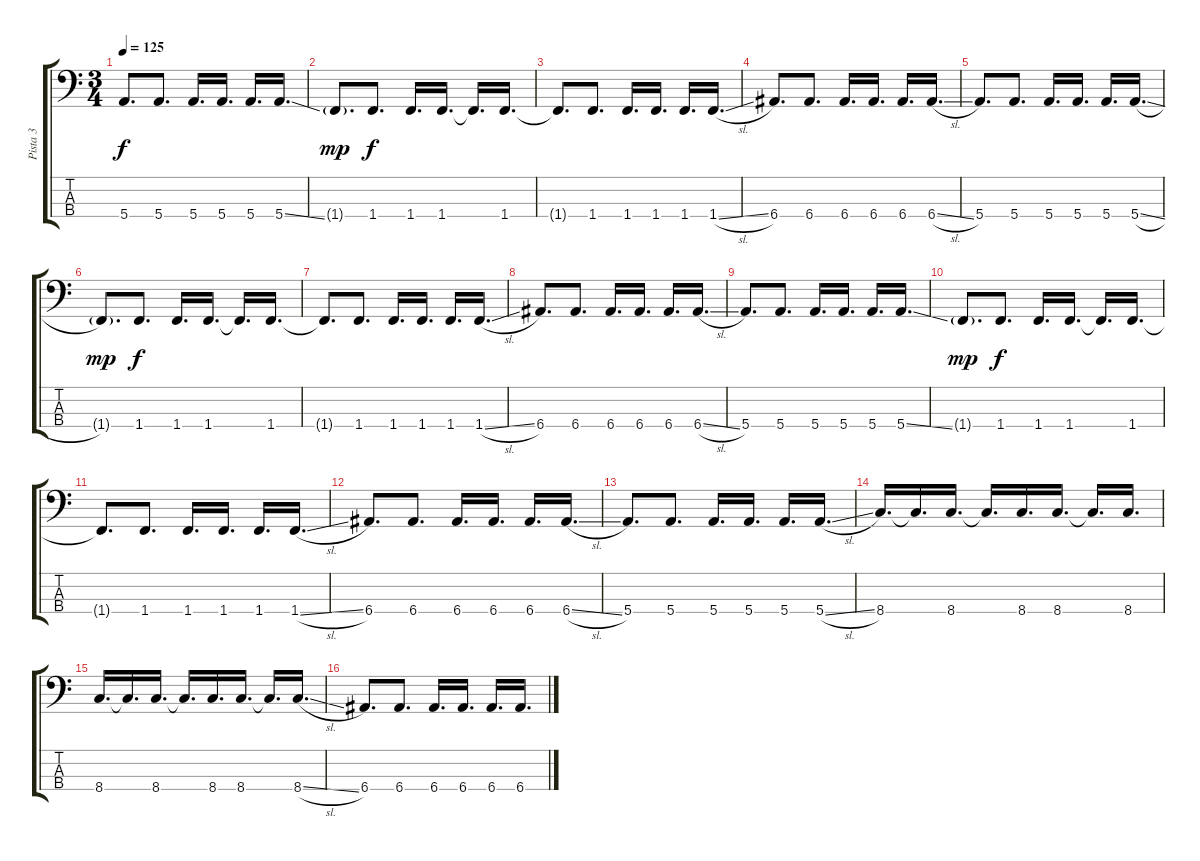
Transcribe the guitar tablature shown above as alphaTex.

\track ("Pista 3" "Pista 3") {instrument electricbassfinger}
\staff {score tabs}
\tuning (G2 D2 A1 E1) {hide}
\ts (3 4)
\tempo 125
\clef f4
\ks c
5.4.8{d dy f} 5.4.8{d} 5.4.16{d} 5.4.16{d} 5.4.16{d} 5.4{ss}.16{d} |
1.4{g}.8{d dy mp} 1.4.8{d dy f} 1.4.16{d} 1.4.16{d} 1.4{t}.16{d} 1.4.16{d} |
1.4{t}.8{d} 1.4.8{d} 1.4.16{d} 1.4.16{d} 1.4.16{d} 1.4{sl}.16{d} |
6.4.8{d} 6.4.8{d} 6.4.16{d} 6.4.16{d} 6.4.16{d} 6.4{sl}.16{d} |
5.4.8{d} 5.4.8{d} 5.4.16{d} 5.4.16{d} 5.4.16{d} 5.4{sl}.16{d} |
1.4{g}.8{d dy mp} 1.4.8{d dy f} 1.4.16{d} 1.4.16{d} 1.4{t}.16{d} 1.4.16{d} |
1.4{t}.8{d} 1.4.8{d} 1.4.16{d} 1.4.16{d} 1.4.16{d} 1.4{sl}.16{d} |
6.4.8{d} 6.4.8{d} 6.4.16{d} 6.4.16{d} 6.4.16{d} 6.4{sl}.16{d} |
5.4.8{d} 5.4.8{d} 5.4.16{d} 5.4.16{d} 5.4.16{d} 5.4{ss}.16{d} |
1.4{g}.8{d dy mp} 1.4.8{d dy f} 1.4.16{d} 1.4.16{d} 1.4{t}.16{d} 1.4.16{d} |
1.4{t}.8{d} 1.4.8{d} 1.4.16{d} 1.4.16{d} 1.4.16{d} 1.4{sl}.16{d} |
6.4.8{d} 6.4.8{d} 6.4.16{d} 6.4.16{d} 6.4.16{d} 6.4{sl}.16{d} |
5.4.8{d} 5.4.8{d} 5.4.16{d} 5.4.16{d} 5.4.16{d} 5.4{sl}.16{d} |
8.4.16{d} 8.4{t}.16{d} 8.4.16{d} 8.4{t}.16{d} 8.4.16{d} 8.4.16{d} 8.4{t}.16{d} 8.4.16{d} |
8.4.16{d} 8.4{t}.16{d} 8.4.16{d} 8.4{t}.16{d} 8.4.16{d} 8.4.16{d} 8.4{t}.16{d} 8.4{sl}.16{d} |
6.4.8{d} 6.4.8{d} 6.4.16{d} 6.4.16{d} 6.4.16{d} 6.4.16{d}
